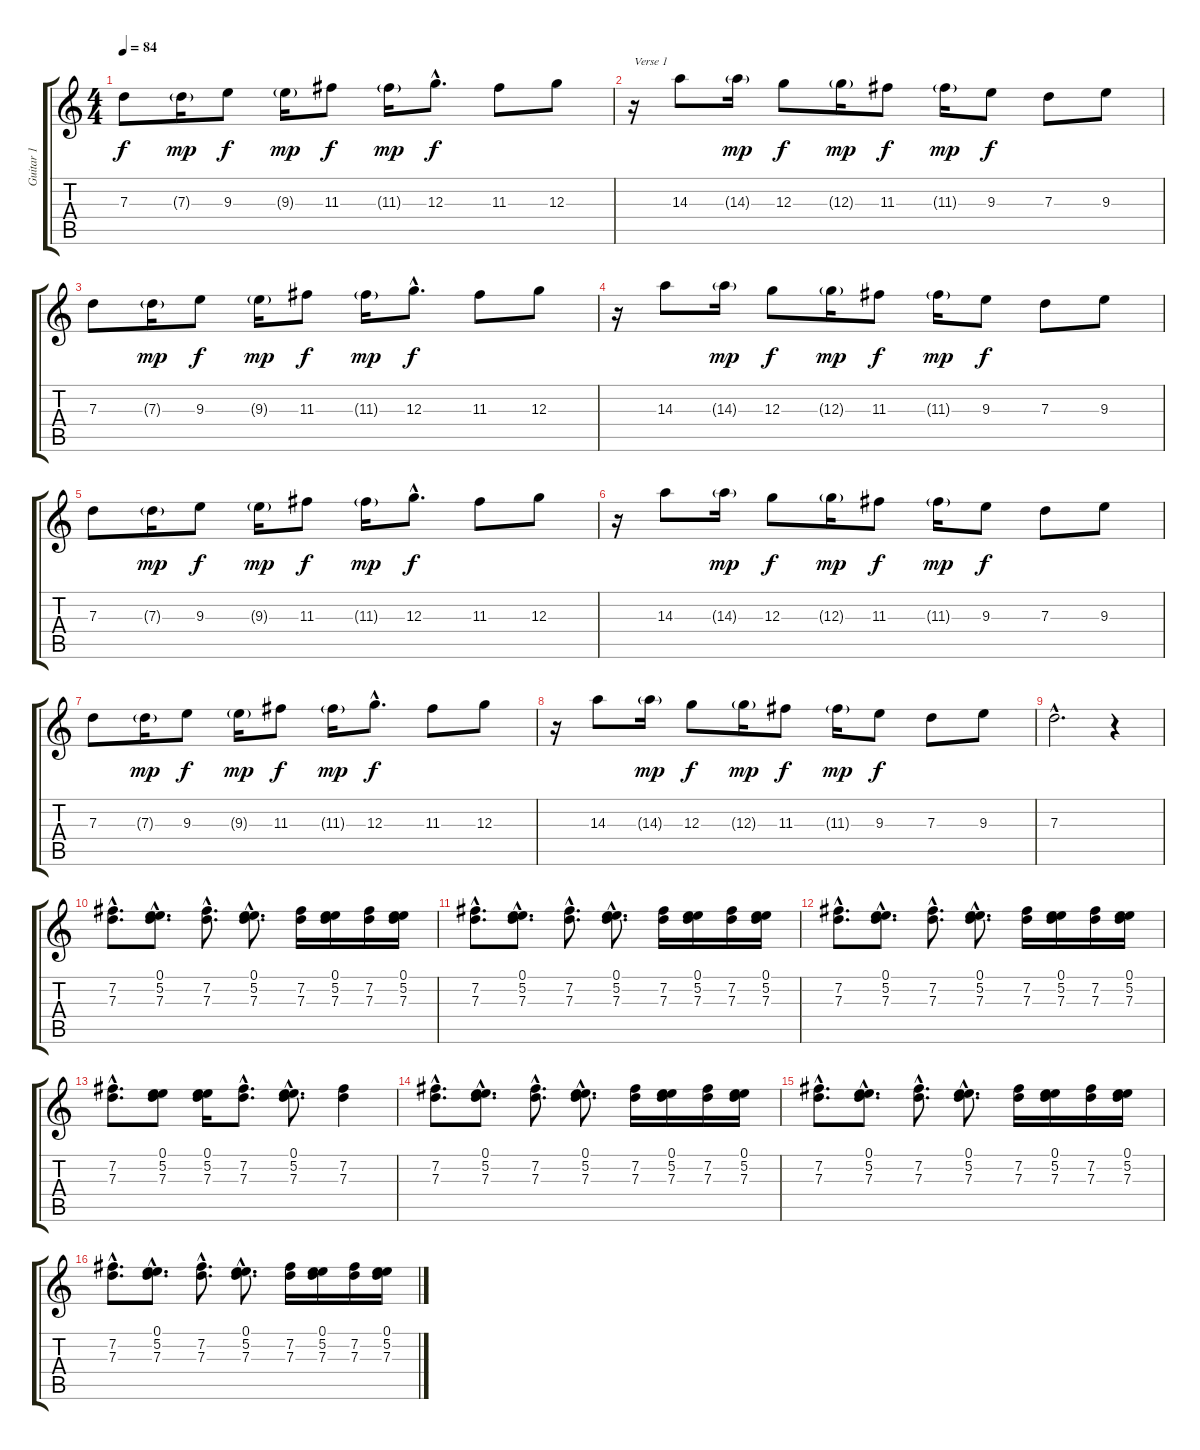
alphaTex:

\track ("Guitar 1" "Guitar 1") {instrument acousticguitarnylon}
\staff {score tabs}
\tuning (E4 B3 G3 D3 A2 E2) {hide}
\ts (4 4)
\tempo 84
\clef g2
\ks c
7.3.8{dy f} 7.3{g}.16{dy mp} 9.3.8{dy f} 9.3{g}.16{dy mp} 11.3.8{dy f} 11.3{g}.16{dy mp} 12.3{hac}.8{d dy f} 11.3.8 12.3.8 |
r.16{txt "Verse 1"} 14.3.8 14.3{g}.16{dy mp} 12.3.8{dy f} 12.3{g}.16{dy mp} 11.3.8{dy f} 11.3{g}.16{dy mp} 9.3.8{dy f} 7.3.8 9.3.8 |
7.3.8 7.3{g}.16{dy mp} 9.3.8{dy f} 9.3{g}.16{dy mp} 11.3.8{dy f} 11.3{g}.16{dy mp} 12.3{hac}.8{d dy f} 11.3.8 12.3.8 |
r.16 14.3.8 14.3{g}.16{dy mp} 12.3.8{dy f} 12.3{g}.16{dy mp} 11.3.8{dy f} 11.3{g}.16{dy mp} 9.3.8{dy f} 7.3.8 9.3.8 |
7.3.8 7.3{g}.16{dy mp} 9.3.8{dy f} 9.3{g}.16{dy mp} 11.3.8{dy f} 11.3{g}.16{dy mp} 12.3{hac}.8{d dy f} 11.3.8 12.3.8 |
r.16 14.3.8 14.3{g}.16{dy mp} 12.3.8{dy f} 12.3{g}.16{dy mp} 11.3.8{dy f} 11.3{g}.16{dy mp} 9.3.8{dy f} 7.3.8 9.3.8 |
7.3.8 7.3{g}.16{dy mp} 9.3.8{dy f} 9.3{g}.16{dy mp} 11.3.8{dy f} 11.3{g}.16{dy mp} 12.3{hac}.8{d dy f} 11.3.8 12.3.8 |
r.16 14.3.8 14.3{g}.16{dy mp} 12.3.8{dy f} 12.3{g}.16{dy mp} 11.3.8{dy f} 11.3{g}.16{dy mp} 9.3.8{dy f} 7.3.8 9.3.8 |
7.3{hac}.2{d} r.4 |
(7.2{hac} 7.3{hac}).8{d} (0.1{hac} 5.2{hac} 7.3{hac}).8{d} (7.2{hac} 7.3{hac}).8{d} (0.1{hac} 5.2{hac} 7.3{hac}).8{d} (7.2 7.3).16 (0.1 5.2 7.3).16 (7.2 7.3).16 (0.1 5.2 7.3).16 |
(7.2{hac} 7.3{hac}).8{d} (0.1{hac} 5.2{hac} 7.3{hac}).8{d} (7.2{hac} 7.3{hac}).8{d} (0.1{hac} 5.2{hac} 7.3{hac}).8{d} (7.2 7.3).16 (0.1 5.2 7.3).16 (7.2 7.3).16 (0.1 5.2 7.3).16 |
(7.2{hac} 7.3{hac}).8{d} (0.1{hac} 5.2{hac} 7.3{hac}).8{d} (7.2{hac} 7.3{hac}).8{d} (0.1{hac} 5.2{hac} 7.3{hac}).8{d} (7.2 7.3).16 (0.1 5.2 7.3).16 (7.2 7.3).16 (0.1 5.2 7.3).16 |
(7.2{hac} 7.3{hac}).8{d} (0.1 5.2 7.3).8 (0.1 5.2 7.3).16 (7.2{hac} 7.3{hac}).8{d} (0.1{hac} 5.2{hac} 7.3{hac}).8{d} (7.2 7.3).4 |
(7.2{hac} 7.3{hac}).8{d} (0.1{hac} 5.2{hac} 7.3{hac}).8{d} (7.2{hac} 7.3{hac}).8{d} (0.1{hac} 5.2{hac} 7.3{hac}).8{d} (7.2 7.3).16 (0.1 5.2 7.3).16 (7.2 7.3).16 (0.1 5.2 7.3).16 |
(7.2{hac} 7.3{hac}).8{d} (0.1{hac} 5.2{hac} 7.3{hac}).8{d} (7.2{hac} 7.3{hac}).8{d} (0.1{hac} 5.2{hac} 7.3{hac}).8{d} (7.2 7.3).16 (0.1 5.2 7.3).16 (7.2 7.3).16 (0.1 5.2 7.3).16 |
(7.2{hac} 7.3{hac}).8{d} (0.1{hac} 5.2{hac} 7.3{hac}).8{d} (7.2{hac} 7.3{hac}).8{d} (0.1{hac} 5.2{hac} 7.3{hac}).8{d} (7.2 7.3).16 (0.1 5.2 7.3).16 (7.2 7.3).16 (0.1 5.2 7.3).16
